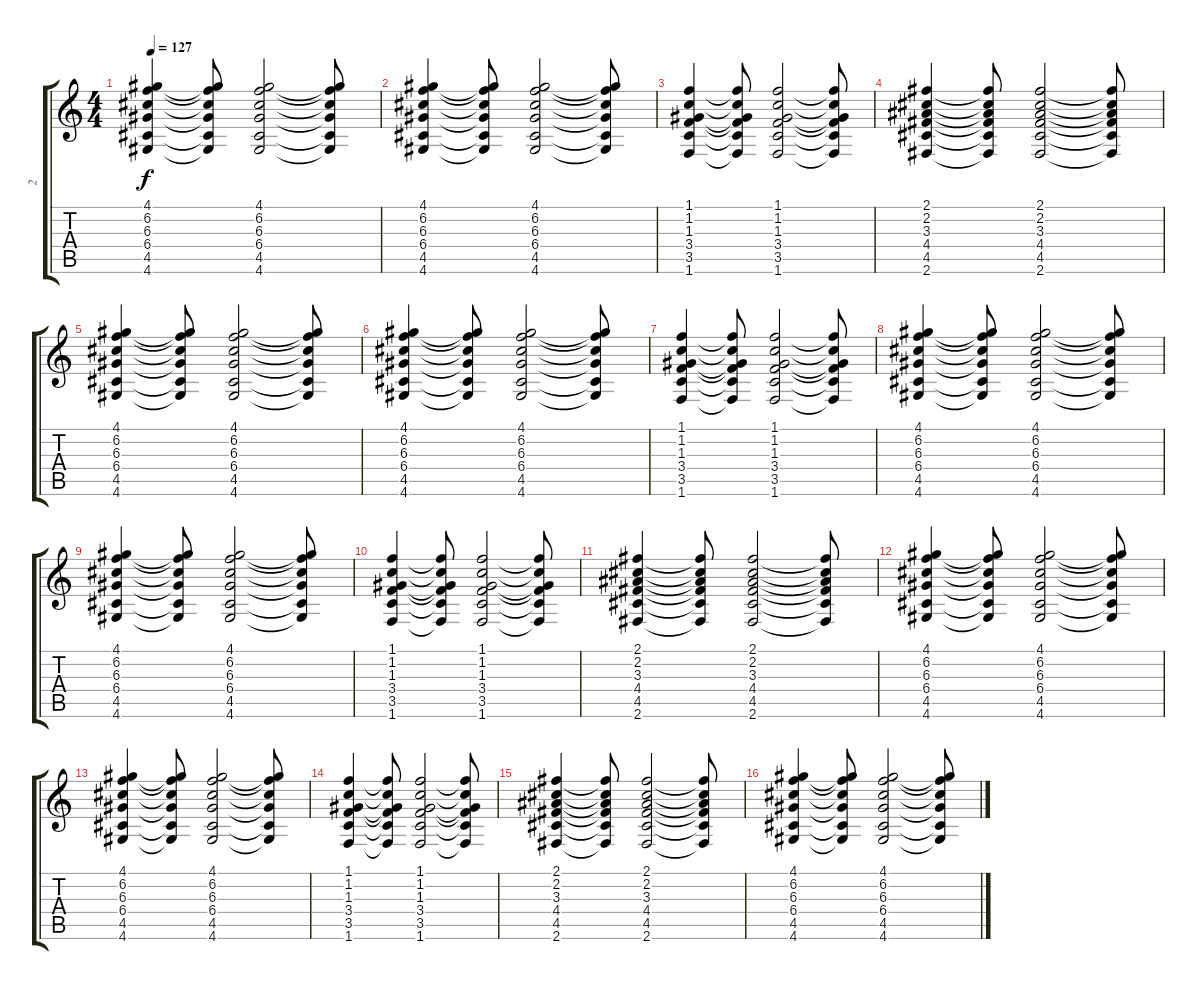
\track ("2" "2") {instrument acousticguitarsteel}
\staff {score tabs}
\tuning (E4 B3 G3 D3 A2 E2) {hide}
\ts (4 4)
\tempo 127
\clef g2
\ks c
(4.1 6.2 6.3 6.4 4.5 4.6).4{dy f} (4.1{t} 6.2{t} 6.3{t} 6.4{t} 4.5{t} 4.6{t}).8 (4.1 6.2 6.3 6.4 4.5 4.6).2 (4.1{t} 6.2{t} 6.3{t} 6.4{t} 4.5{t} 4.6{t}).8 |
(4.1 6.2 6.3 6.4 4.5 4.6).4 (4.1{t} 6.2{t} 6.3{t} 6.4{t} 4.5{t} 4.6{t}).8 (4.1 6.2 6.3 6.4 4.5 4.6).2 (4.1{t} 6.2{t} 6.3{t} 6.4{t} 4.5{t} 4.6{t}).8 |
(1.1 1.2 1.3 3.4 3.5 1.6).4 (1.1{t} 1.2{t} 1.3{t} 3.4{t} 3.5{t} 1.6{t}).8 (1.1 1.2 1.3 3.4 3.5 1.6).2 (1.1{t} 1.2{t} 1.3{t} 3.4{t} 3.5{t} 1.6{t}).8 |
(2.1 2.2 3.3 4.4 4.5 2.6).4 (2.1{t} 2.2{t} 3.3{t} 4.4{t} 4.5{t} 2.6{t}).8 (2.1 2.2 3.3 4.4 4.5 2.6).2 (2.1{t} 2.2{t} 3.3{t} 4.4{t} 4.5{t} 2.6{t}).8 |
(4.1 6.2 6.3 6.4 4.5 4.6).4 (4.1{t} 6.2{t} 6.3{t} 6.4{t} 4.5{t} 4.6{t}).8 (4.1 6.2 6.3 6.4 4.5 4.6).2 (4.1{t} 6.2{t} 6.3{t} 6.4{t} 4.5{t} 4.6{t}).8 |
(4.1 6.2 6.3 6.4 4.5 4.6).4 (4.1{t} 6.2{t} 6.3{t} 6.4{t} 4.5{t} 4.6{t}).8 (4.1 6.2 6.3 6.4 4.5 4.6).2 (4.1{t} 6.2{t} 6.3{t} 6.4{t} 4.5{t} 4.6{t}).8 |
(1.1 1.2 1.3 3.4 3.5 1.6).4 (1.1{t} 1.2{t} 1.3{t} 3.4{t} 3.5{t} 1.6{t}).8 (1.1 1.2 1.3 3.4 3.5 1.6).2 (1.1{t} 1.2{t} 1.3{t} 3.4{t} 3.5{t} 1.6{t}).8 |
(4.1 6.2 6.3 6.4 4.5 4.6).4 (4.1{t} 6.2{t} 6.3{t} 6.4{t} 4.5{t} 4.6{t}).8 (4.1 6.2 6.3 6.4 4.5 4.6).2 (4.1{t} 6.2{t} 6.3{t} 6.4{t} 4.5{t} 4.6{t}).8 |
(4.1 6.2 6.3 6.4 4.5 4.6).4 (4.1{t} 6.2{t} 6.3{t} 6.4{t} 4.5{t} 4.6{t}).8 (4.1 6.2 6.3 6.4 4.5 4.6).2 (4.1{t} 6.2{t} 6.3{t} 6.4{t} 4.5{t} 4.6{t}).8 |
(1.1 1.2 1.3 3.4 3.5 1.6).4 (1.1{t} 1.2{t} 1.3{t} 3.4{t} 3.5{t} 1.6{t}).8 (1.1 1.2 1.3 3.4 3.5 1.6).2 (1.1{t} 1.2{t} 1.3{t} 3.4{t} 3.5{t} 1.6{t}).8 |
(2.1 2.2 3.3 4.4 4.5 2.6).4 (2.1{t} 2.2{t} 3.3{t} 4.4{t} 4.5{t} 2.6{t}).8 (2.1 2.2 3.3 4.4 4.5 2.6).2 (2.1{t} 2.2{t} 3.3{t} 4.4{t} 4.5{t} 2.6{t}).8 |
(4.1 6.2 6.3 6.4 4.5 4.6).4 (4.1{t} 6.2{t} 6.3{t} 6.4{t} 4.5{t} 4.6{t}).8 (4.1 6.2 6.3 6.4 4.5 4.6).2 (4.1{t} 6.2{t} 6.3{t} 6.4{t} 4.5{t} 4.6{t}).8 |
(4.1 6.2 6.3 6.4 4.5 4.6).4 (4.1{t} 6.2{t} 6.3{t} 6.4{t} 4.5{t} 4.6{t}).8 (4.1 6.2 6.3 6.4 4.5 4.6).2 (4.1{t} 6.2{t} 6.3{t} 6.4{t} 4.5{t} 4.6{t}).8 |
(1.1 1.2 1.3 3.4 3.5 1.6).4 (1.1{t} 1.2{t} 1.3{t} 3.4{t} 3.5{t} 1.6{t}).8 (1.1 1.2 1.3 3.4 3.5 1.6).2 (1.1{t} 1.2{t} 1.3{t} 3.4{t} 3.5{t} 1.6{t}).8 |
(2.1 2.2 3.3 4.4 4.5 2.6).4 (2.1{t} 2.2{t} 3.3{t} 4.4{t} 4.5{t} 2.6{t}).8 (2.1 2.2 3.3 4.4 4.5 2.6).2 (2.1{t} 2.2{t} 3.3{t} 4.4{t} 4.5{t} 2.6{t}).8 |
(4.1 6.2 6.3 6.4 4.5 4.6).4 (4.1{t} 6.2{t} 6.3{t} 6.4{t} 4.5{t} 4.6{t}).8 (4.1 6.2 6.3 6.4 4.5 4.6).2 (4.1{t} 6.2{t} 6.3{t} 6.4{t} 4.5{t} 4.6{t}).8
